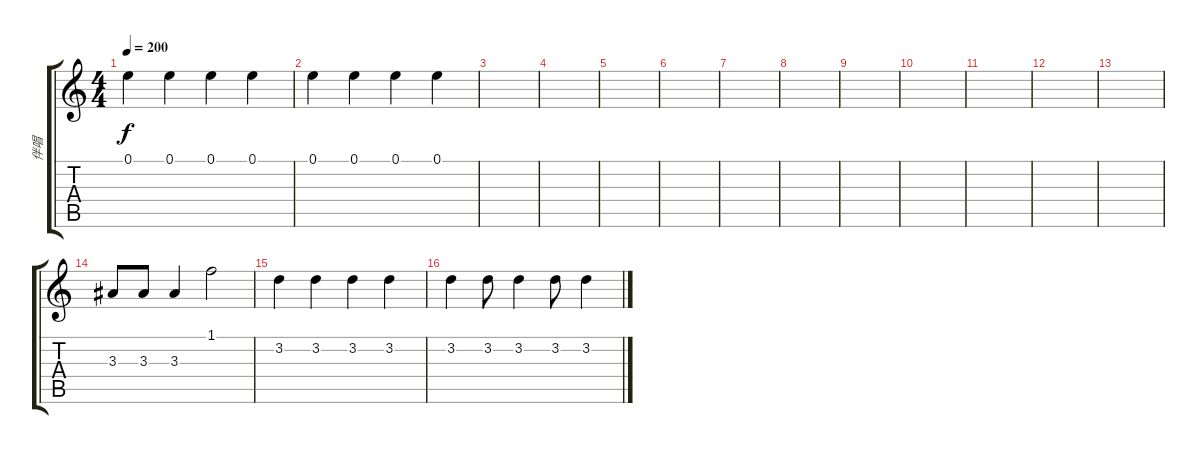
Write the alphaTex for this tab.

\track ("伴唱" "伴唱") {instrument distortionguitar}
\staff {score tabs}
\tuning (E4 B3 G3 D3 A2 E2) {hide}
\ts (4 4)
\tempo 200
\clef g2
\ks c
0.1.4{dy f} 0.1.4 0.1.4 0.1.4 |
0.1.4 0.1.4 0.1.4 0.1.4 |
|
|
|
|
|
|
|
|
|
|
|
3.3.8 3.3.8 3.3.4 1.1.2 |
3.2.4 3.2.4 3.2.4 3.2.4 |
3.2.4 3.2.8 3.2.4 3.2.8 3.2.4
